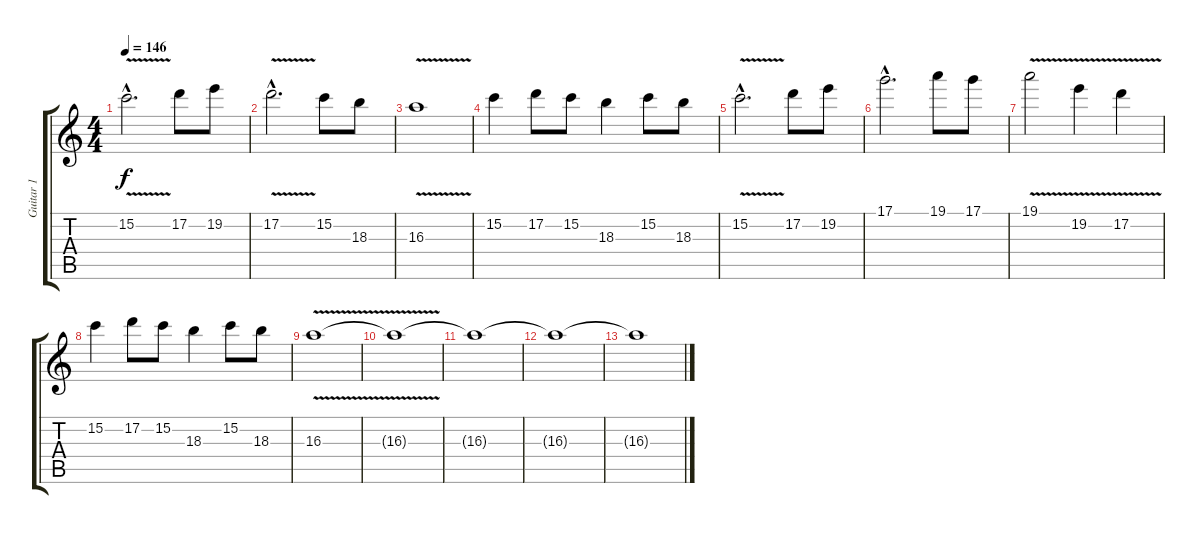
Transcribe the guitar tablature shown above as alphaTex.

\track ("Guitar 1" "Guitar 1") {instrument distortionguitar}
\staff {score tabs}
\tuning (D4 A3 F3 C3 G2 D2) {hide}
\ts (4 4)
\tempo 146
\clef g2
\ks c
15.2{v hac}.2{d dy f} 17.2.8 19.2.8 |
17.2{v hac}.2{d} 15.2.8 18.3.8 |
16.3{v}.1 |
15.2.4 17.2.8 15.2.8 18.3.4 15.2.8 18.3.8 |
15.2{v hac}.2{d} 17.2.8 19.2.8 |
17.1{hac}.2{d} 19.1.8 17.1.8 |
19.1{v}.2 19.2{v}.4 17.2{v}.4 |
15.2.4 17.2.8 15.2.8 18.3.4 15.2.8 18.3.8 |
16.3{v}.1 |
16.3{t}.1 |
16.3{t}.1 |
16.3{t}.1 |
16.3{t}.1
